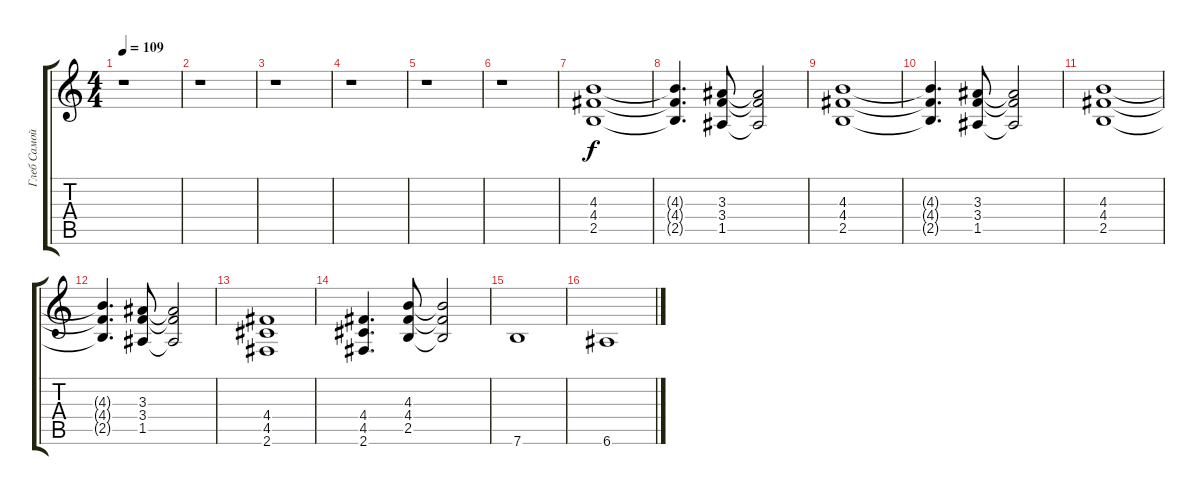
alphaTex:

\track ("Глеб Самойлов" "Глеб Самой") {instrument distortionguitar}
\staff {score tabs}
\tuning (E4 B3 G3 D3 A2 E2) {hide}
\ts (4 4)
\tempo 109
\clef g2
\ks c
r.1{dy f} |
r.1 |
r.1 |
r.1 |
r.1 |
r.1 |
(4.3 4.4 2.5).1 |
(4.3{t} 4.4{t} 2.5{t}).4{d} (3.3 3.4 1.5).8 (3.3{t} 3.4{t} 1.5{t}).2 |
(4.3 4.4 2.5).1 |
(4.3{t} 4.4{t} 2.5{t}).4{d} (3.3 3.4 1.5).8 (3.3{t} 3.4{t} 1.5{t}).2 |
(4.3 4.4 2.5).1 |
(4.3{t} 4.4{t} 2.5{t}).4{d} (3.3 3.4 1.5).8 (3.3{t} 3.4{t} 1.5{t}).2 |
(4.4 4.5 2.6).1 |
(4.4 4.5 2.6).4{d} (4.3 4.4 2.5).8 (4.3{t} 4.4{t} 2.5{t}).2 |
7.6.1 |
6.6.1
